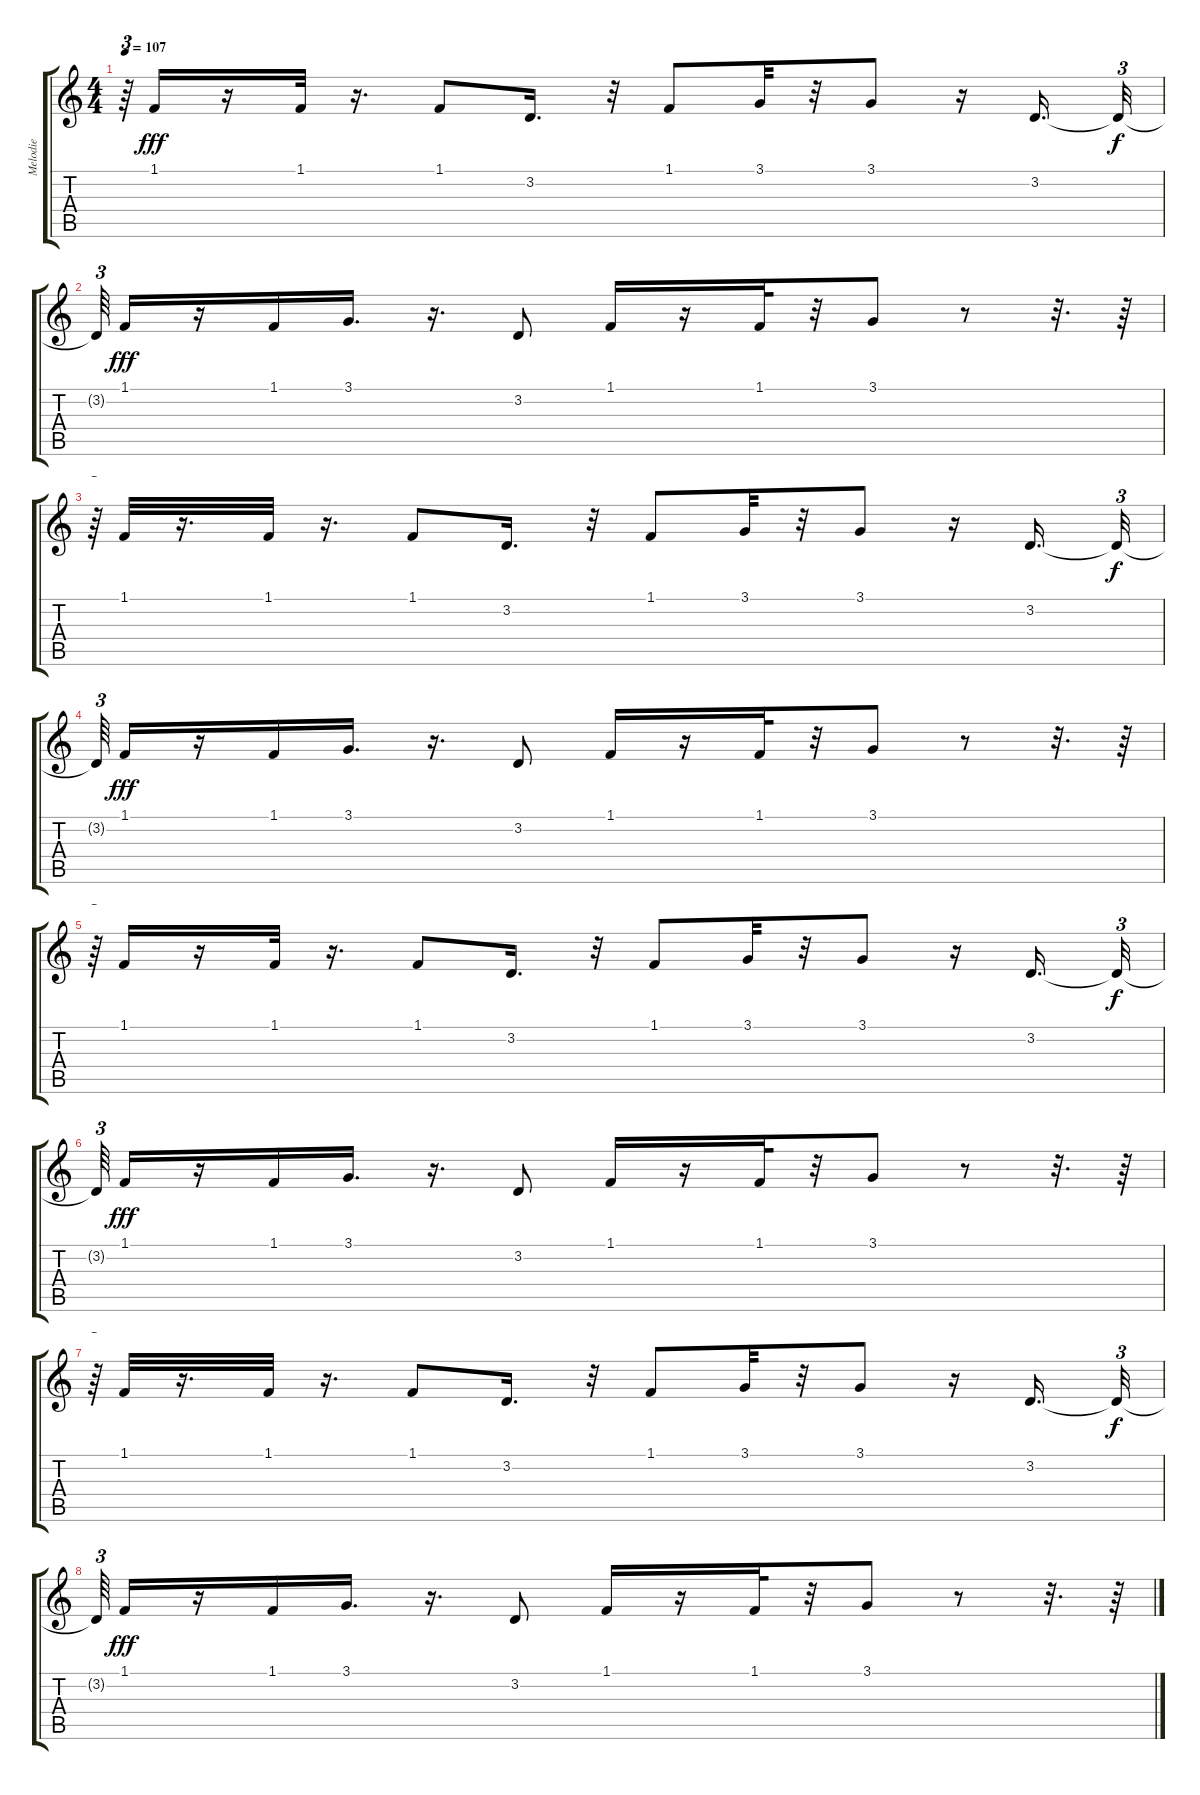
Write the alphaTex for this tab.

\track ("Melodie" "Melodie") {instrument flute}
\staff {score tabs}
\tuning (E4 B3 G3 D3 A2 E2) {hide}
\ts (4 4)
\tempo 107
\clef g2
\ks c
r.64{tu (3 2) dy fff} 1.1.16 r.16 1.1.32 r.16{d} 1.1.8 3.2.16{d} r.32 1.1.8 3.1.32 r.32 3.1.8 r.16 3.2.16{d} 3.2{t}.32{tu (3 2) dy f} |
3.2{t}.64{tu (3 2)} 1.1.16{dy fff} r.16 1.1.16 3.1.16{d} r.16{d} 3.2.8 1.1.16 r.16 1.1.32 r.32 3.1.8 r.8 r.32{d} r.64 |
r.64{tu (3 2)} 1.1.32 r.16{d} 1.1.32 r.16{d} 1.1.8 3.2.16{d} r.32 1.1.8 3.1.32 r.32 3.1.8 r.16 3.2.16{d} 3.2{t}.32{tu (3 2) dy f} |
3.2{t}.64{tu (3 2)} 1.1.16{dy fff} r.16 1.1.16 3.1.16{d} r.16{d} 3.2.8 1.1.16 r.16 1.1.32 r.32 3.1.8 r.8 r.32{d} r.64 |
r.64{tu (3 2)} 1.1.16 r.16 1.1.32 r.16{d} 1.1.8 3.2.16{d} r.32 1.1.8 3.1.32 r.32 3.1.8 r.16 3.2.16{d} 3.2{t}.32{tu (3 2) dy f} |
3.2{t}.64{tu (3 2)} 1.1.16{dy fff} r.16 1.1.16 3.1.16{d} r.16{d} 3.2.8 1.1.16 r.16 1.1.32 r.32 3.1.8 r.8 r.32{d} r.64 |
r.64{tu (3 2)} 1.1.32 r.16{d} 1.1.32 r.16{d} 1.1.8 3.2.16{d} r.32 1.1.8 3.1.32 r.32 3.1.8 r.16 3.2.16{d} 3.2{t}.32{tu (3 2) dy f} |
3.2{t}.64{tu (3 2)} 1.1.16{dy fff} r.16 1.1.16 3.1.16{d} r.16{d} 3.2.8 1.1.16 r.16 1.1.32 r.32 3.1.8 r.8 r.32{d} r.64
